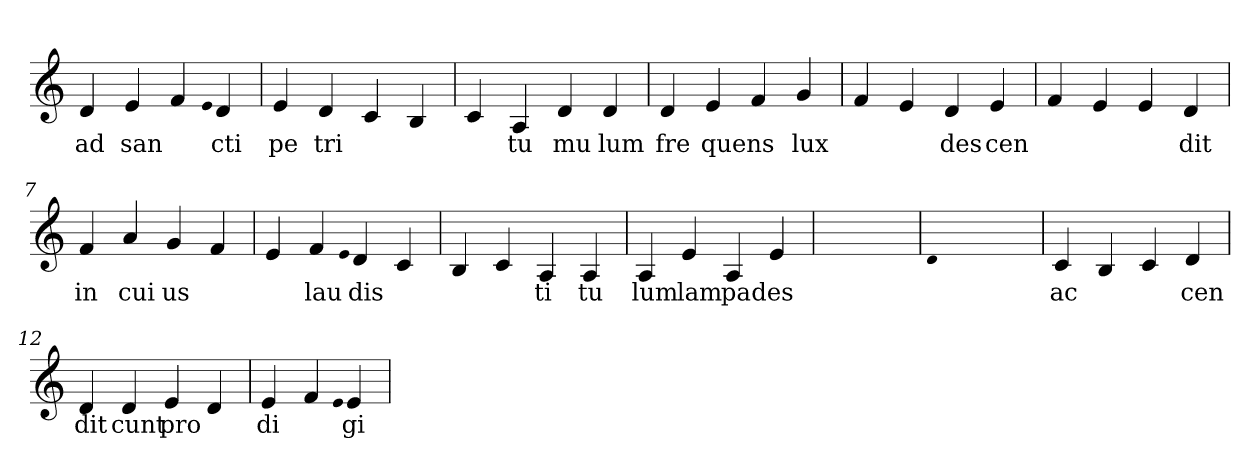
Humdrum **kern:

**kern	**text
*part1	*part1
*staff1	*staff1
*clefG2	*
=1	=1
4d	ad
4e	san
4f	.
qqe	.
4d	cti
=2	=2
4e	pe
4d	tri
4c	.
4B	.
=3	=3
4c	.
4A	tu
4d	mu
4d	lum
=4	=4
4d	fre
4e	quens
4f	.
4g	lux
=5	=5
4f	.
4e	.
4d	des
4e	cen
=6	=6
4f	.
4e	.
4e	.
4d	dit
=7	=7
4f	in
4a	cui
4g	us
4f	.
=8	=8
4e	.
4f	lau
qqe	.
4d	dis
4c	.
=9	=9
4B	.
4c	.
4A	ti
4A	tu
=10	=10
4A	lum
4e	lam
4A	pa
4e	des
=11	=11
1ryy	.
=11	=11
qqd	.
1ryy	.
=11	=11
4c	ac
4B	.
4c	.
4d	cen
=12	=12
4d	dit
4d	cunt
4e	pro
4d	.
=13	=13
4e	di
4f	.
qqe	.
4e	gi
=	=
*-	*-
